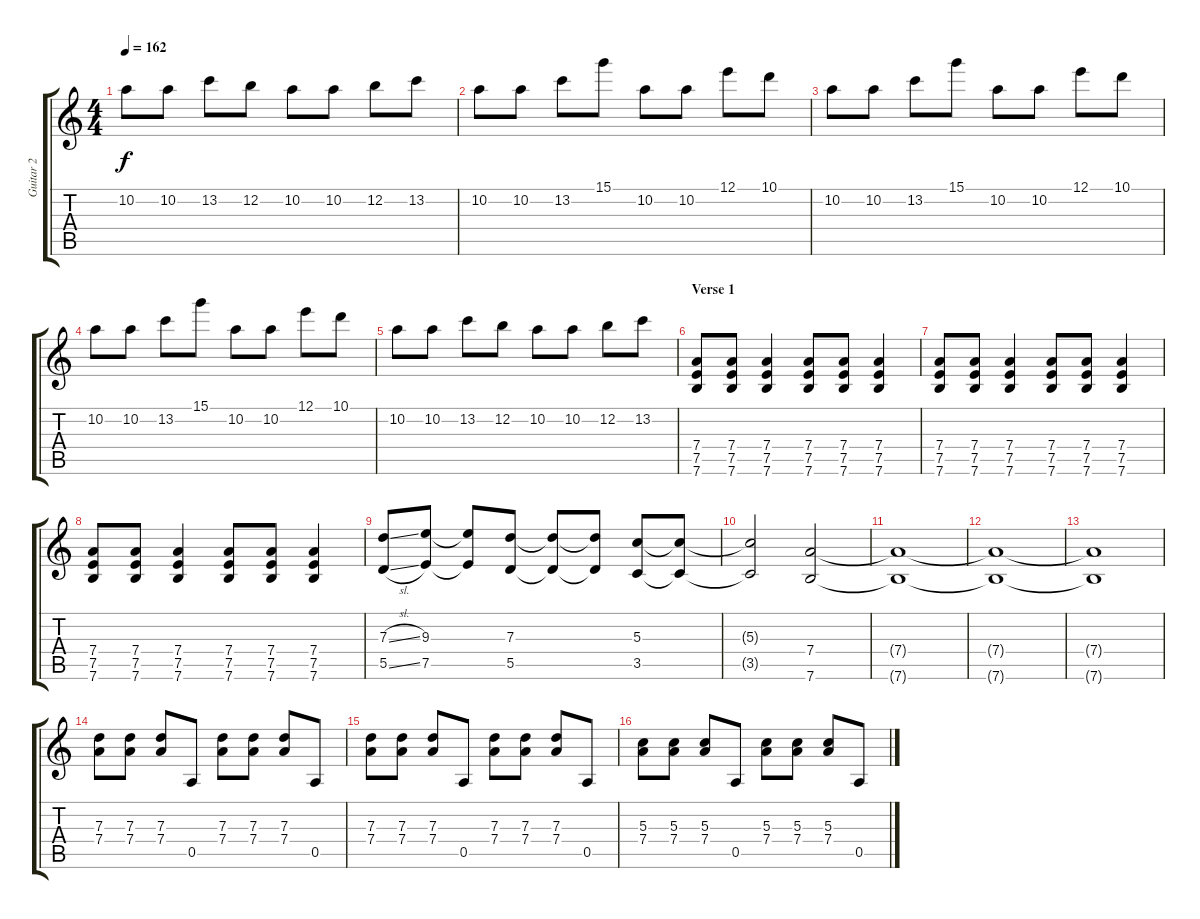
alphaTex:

\track ("Guitar 2" "Guitar 2") {instrument distortionguitar}
\staff {score tabs}
\tuning (E4 B3 G3 D3 A2 E2) {hide}
\ts (4 4)
\tempo 162
\clef g2
\ks c
10.2.8{dy f} 10.2.8 13.2.8 12.2.8 10.2.8 10.2.8 12.2.8 13.2.8 |
10.2.8 10.2.8 13.2.8 15.1.8 10.2.8 10.2.8 12.1.8 10.1.8 |
10.2.8 10.2.8 13.2.8 15.1.8 10.2.8 10.2.8 12.1.8 10.1.8 |
10.2.8 10.2.8 13.2.8 15.1.8 10.2.8 10.2.8 12.1.8 10.1.8 |
10.2.8 10.2.8 13.2.8 12.2.8 10.2.8 10.2.8 12.2.8 13.2.8 |
\section ("" "Verse 1")
(7.4 7.5 7.6).8 (7.4 7.5 7.6).8 (7.4 7.5 7.6).4 (7.4 7.5 7.6).8 (7.4 7.5 7.6).8 (7.4 7.5 7.6).4 |
(7.4 7.5 7.6).8 (7.4 7.5 7.6).8 (7.4 7.5 7.6).4 (7.4 7.5 7.6).8 (7.4 7.5 7.6).8 (7.4 7.5 7.6).4 |
(7.4 7.5 7.6).8 (7.4 7.5 7.6).8 (7.4 7.5 7.6).4 (7.4 7.5 7.6).8 (7.4 7.5 7.6).8 (7.4 7.5 7.6).4 |
(7.3{sl} 5.5{sl}).8 (9.3 7.5).8 (9.3{t} 7.5{t}).8 (7.3 5.5).8 (7.3{t} 5.5{t}).8 (7.3{t} 5.5{t}).8 (5.3 3.5).8 (5.3{t} 3.5{t}).8 |
(5.3{t} 3.5{t}).2 (7.4 7.6).2 |
(7.4{t} 7.6{t}).1 |
(7.4{t} 7.6{t}).1 |
(7.4{t} 7.6{t}).1 |
(7.3 7.4).8 (7.3 7.4).8 (7.3 7.4).8 0.5.8 (7.3 7.4).8 (7.3 7.4).8 (7.3 7.4).8 0.5.8 |
(7.3 7.4).8 (7.3 7.4).8 (7.3 7.4).8 0.5.8 (7.3 7.4).8 (7.3 7.4).8 (7.3 7.4).8 0.5.8 |
(5.3 7.4).8 (5.3 7.4).8 (5.3 7.4).8 0.5.8 (5.3 7.4).8 (5.3 7.4).8 (5.3 7.4).8 0.5.8
